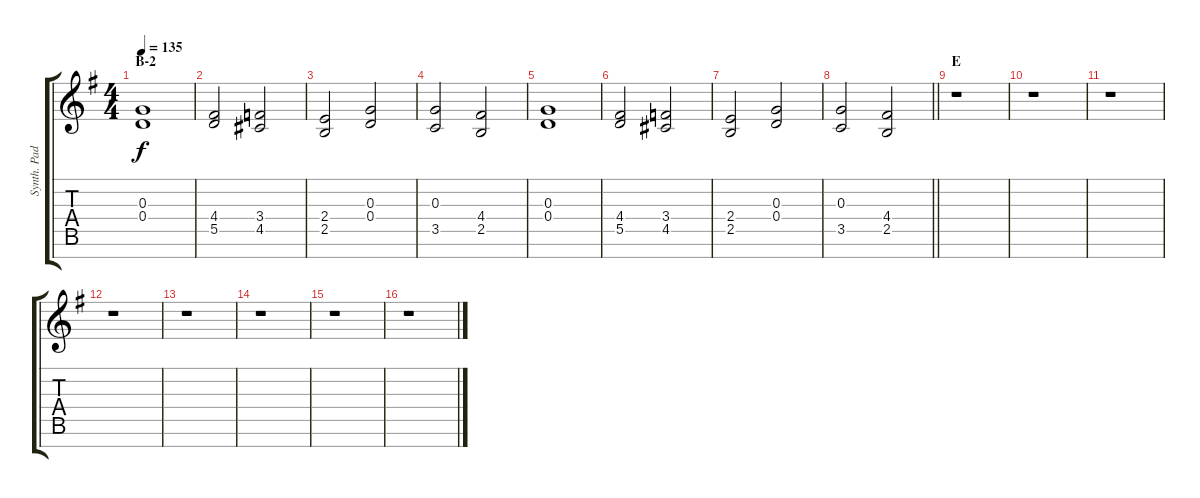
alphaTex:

\track ("Synth. Pad" "Synth. Pad") {instrument lead2sawtooth}
\staff {score tabs}
\tuning (E5 B4 G4 D4 A3 E3 B2) {hide}
\ts (4 4)
\section ("" "B-2")
\tempo 135
\clef g2
\ks g
(0.3 0.4).1{dy f} |
(4.4 5.5).2 (3.4 4.5).2 |
(2.4 2.5).2 (0.3 0.4).2 |
(0.3 3.5).2 (4.4 2.5).2 |
(0.3 0.4).1 |
(4.4 5.5).2 (3.4 4.5).2 |
(2.4 2.5).2 (0.3 0.4).2 |
\barLineRight lightlight
(0.3 3.5).2 (4.4 2.5).2 |
\section ("" "E")
r.1 |
r.1 |
r.1 |
r.1 |
r.1 |
r.1 |
r.1 |
r.1
